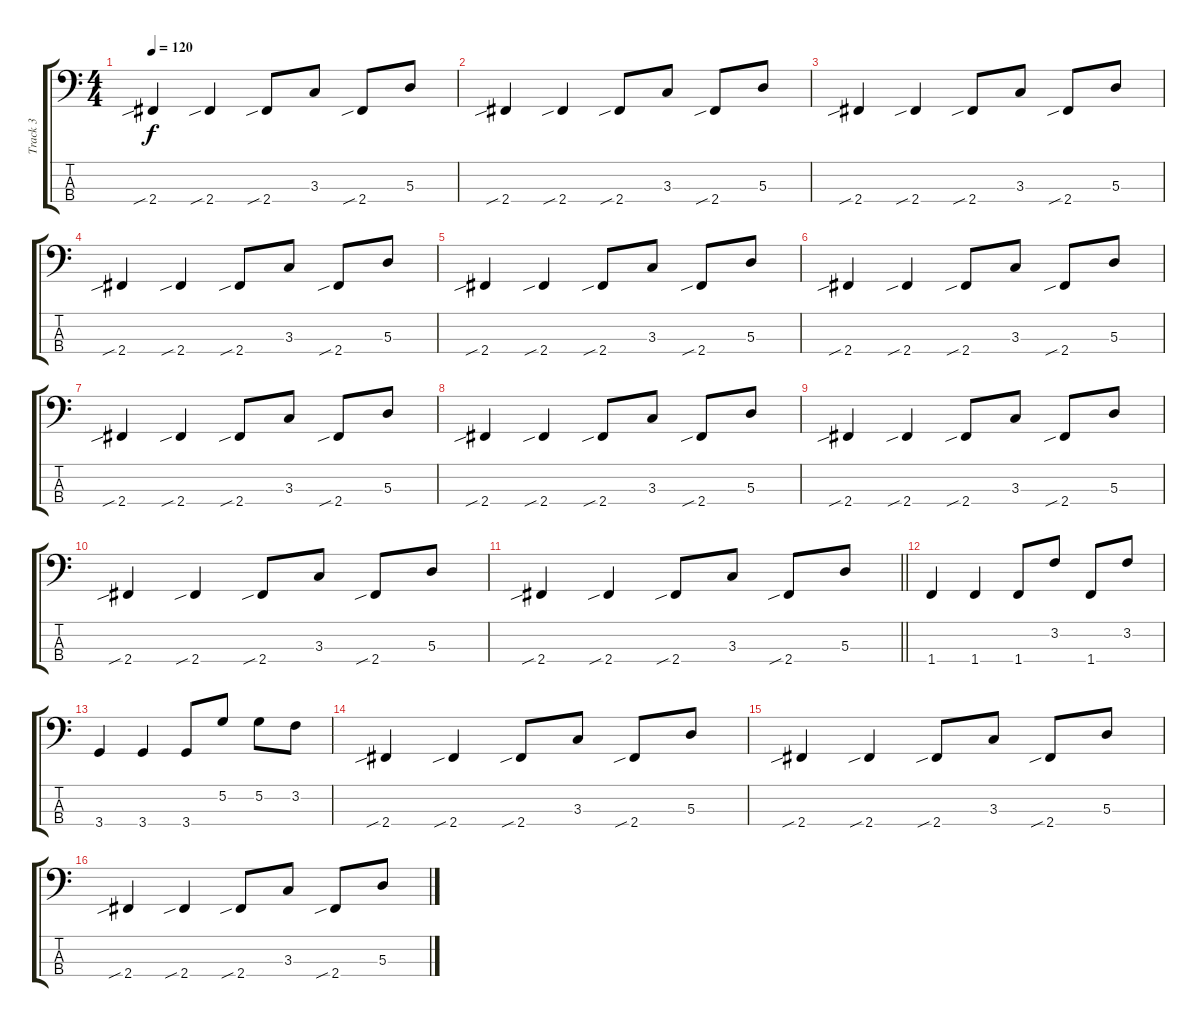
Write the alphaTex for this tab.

\track ("Track 3" "Track 3") {instrument electricbassfinger}
\staff {score tabs}
\tuning (G2 D2 A1 E1) {hide}
\ts (4 4)
\tempo 120
\clef f4
\ks c
2.4{sib}.4{dy f} 2.4{sib}.4 2.4{sib}.8 3.3.8 2.4{sib}.8 5.3.8 |
2.4{sib}.4 2.4{sib}.4 2.4{sib}.8 3.3.8 2.4{sib}.8 5.3.8 |
2.4{sib}.4 2.4{sib}.4 2.4{sib}.8 3.3.8 2.4{sib}.8 5.3.8 |
2.4{sib}.4 2.4{sib}.4 2.4{sib}.8 3.3.8 2.4{sib}.8 5.3.8 |
2.4{sib}.4 2.4{sib}.4 2.4{sib}.8 3.3.8 2.4{sib}.8 5.3.8 |
2.4{sib}.4 2.4{sib}.4 2.4{sib}.8 3.3.8 2.4{sib}.8 5.3.8 |
2.4{sib}.4 2.4{sib}.4 2.4{sib}.8 3.3.8 2.4{sib}.8 5.3.8 |
2.4{sib}.4 2.4{sib}.4 2.4{sib}.8 3.3.8 2.4{sib}.8 5.3.8 |
2.4{sib}.4 2.4{sib}.4 2.4{sib}.8 3.3.8 2.4{sib}.8 5.3.8 |
2.4{sib}.4 2.4{sib}.4 2.4{sib}.8 3.3.8 2.4{sib}.8 5.3.8 |
\barLineRight lightlight
2.4{sib}.4 2.4{sib}.4 2.4{sib}.8 3.3.8 2.4{sib}.8 5.3.8 |
1.4.4 1.4.4 1.4.8 3.2.8 1.4.8 3.2.8 |
3.4.4 3.4.4 3.4.8 5.2.8 5.2.8 3.2.8 |
2.4{sib}.4 2.4{sib}.4 2.4{sib}.8 3.3.8 2.4{sib}.8 5.3.8 |
2.4{sib}.4 2.4{sib}.4 2.4{sib}.8 3.3.8 2.4{sib}.8 5.3.8 |
2.4{sib}.4 2.4{sib}.4 2.4{sib}.8 3.3.8 2.4{sib}.8 5.3.8
